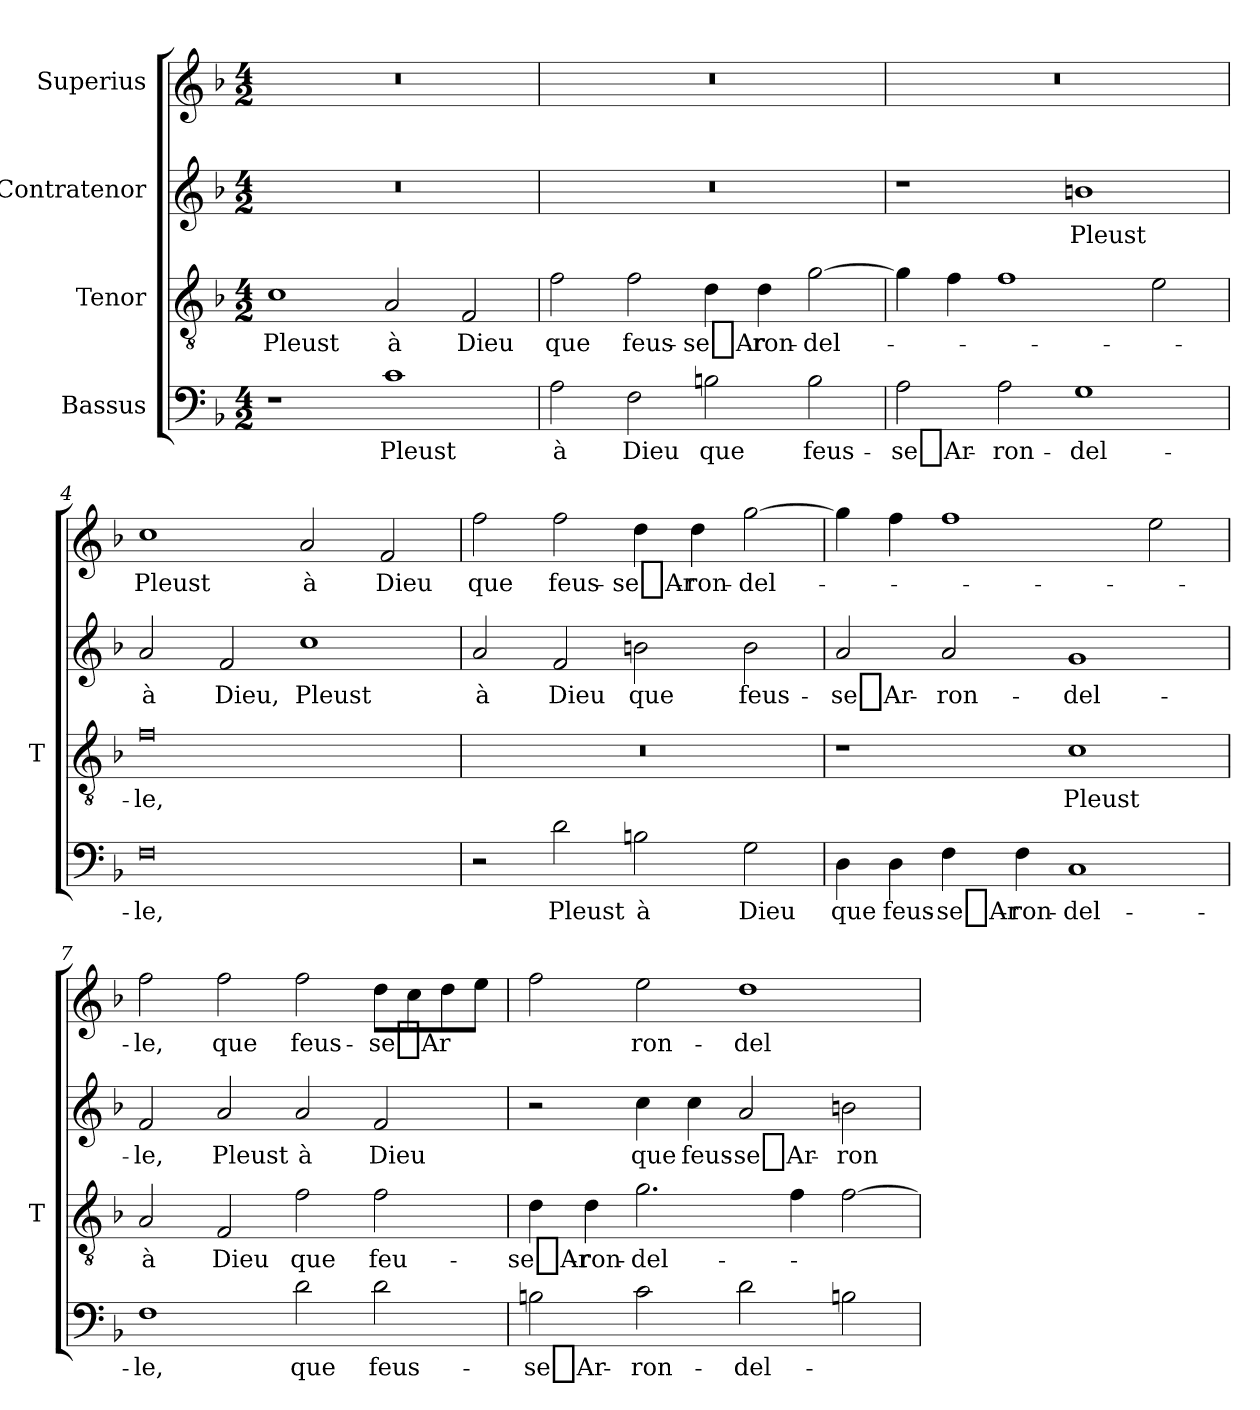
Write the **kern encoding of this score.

**kern	**text	**kern	**text	**kern	**text	**kern	**text
*part4	*part4	*part3	*part3	*part2	*part2	*part1	*part1
*staff4	*staff4	*staff3	*staff3	*staff2	*staff2	*staff1	*staff1
*I"Bassus	*	*I"Tenor	*	*I"Contratenor	*	*I"Superius	*
*	*	*I'T	*	*	*	*	*
*clefF4	*	*clefGv2	*	*clefG2	*	*clefG2	*
*k[b-]	*	*k[b-]	*	*k[b-]	*	*k[b-]	*
*M4/2	*	*M4/2	*	*M4/2	*	*M4/2	*
=1	=1	=1	=1	=1	=1	=1	=1
1r	.	1c	-Pleust	0r	.	0r	.
1c	-Pleust	2A	-à	.	.	.	.
.	.	2F	-Dieu	.	.	.	.
=2	=2	=2	=2	=2	=2	=2	=2
2A	-à	2f	-que	0r	.	0r	.
2F	-Dieu	2f	feus-	.	.	.	.
2Bn	-que	4d	se_Ar-	.	.	.	.
.	.	4d	ron-	.	.	.	.
2B	feus-	[2g	del-	.	.	.	.
=3	=3	=3	=3	=3	=3	=3	=3
2A	se_Ar-	4g]	.	1r	.	0r	.
.	.	4f	.	.	.	.	.
2A	ron-	1f	.	.	.	.	.
1G	del-	.	.	1bn	-Pleust	.	.
.	.	2e	.	.	.	.	.
=4	=4	=4	=4	=4	=4	=4	=4
0F	-le,	0f	-le,	2a	-à	1cc	-Pleust
.	.	.	.	2f	-Dieu,	.	.
.	.	.	.	1cc	-Pleust	2a	-à
.	.	.	.	.	.	2f	-Dieu
=5	=5	=5	=5	=5	=5	=5	=5
2r	.	0r	.	2a	-à	2ff	-que
2d	-Pleust	.	.	2f	-Dieu	2ff	feus-
2Bn	-à	.	.	2bn	-que	4dd	se_Ar-
.	.	.	.	.	.	4dd	ron-
2G	-Dieu	.	.	2b	feus-	[2gg	del-
=6	=6	=6	=6	=6	=6	=6	=6
4D	-que	1r	.	2a	se_Ar-	4gg]	.
4D	feus-	.	.	.	.	4ff	.
4F	se_Ar-	.	.	2a	ron-	1ff	.
4F	ron-	.	.	.	.	.	.
1C	del-	1c	-Pleust	1g	del-	.	.
.	.	.	.	.	.	2ee	.
=7	=7	=7	=7	=7	=7	=7	=7
1F	-le,	2A	-à	2f	-le,	2ff	-le,
.	.	2F	-Dieu	2a	-Pleust	2ff	-que
2d	-que	2f	-que	2a	-à	2ff	feus-
2d	feus-	2f	feu-	2f	-Dieu	8ddL	-se_Ar
.	.	.	.	.	.	8cc	.
.	.	.	.	.	.	8dd	.
.	.	.	.	.	.	8eeJ	.
=8	=8	=8	=8	=8	=8	=8	=8
2Bn	se_Ar-	4d	se_Ar-	2r	.	2ff	.
.	.	4d	ron-	.	.	.	.
2c	ron-	2.g	del-	4cc	-que	2ee	ron-
.	.	.	.	4cc	feus-	.	.
2d	del-	.	.	2a	se_Ar-	1dd	del-
.	.	4f	.	.	.	.	.
2Bn	.	[2f	.	2bn	ron-	.	.
=	=	=	=	=	=	=	=
*-	*-	*-	*-	*-	*-	*-	*-
